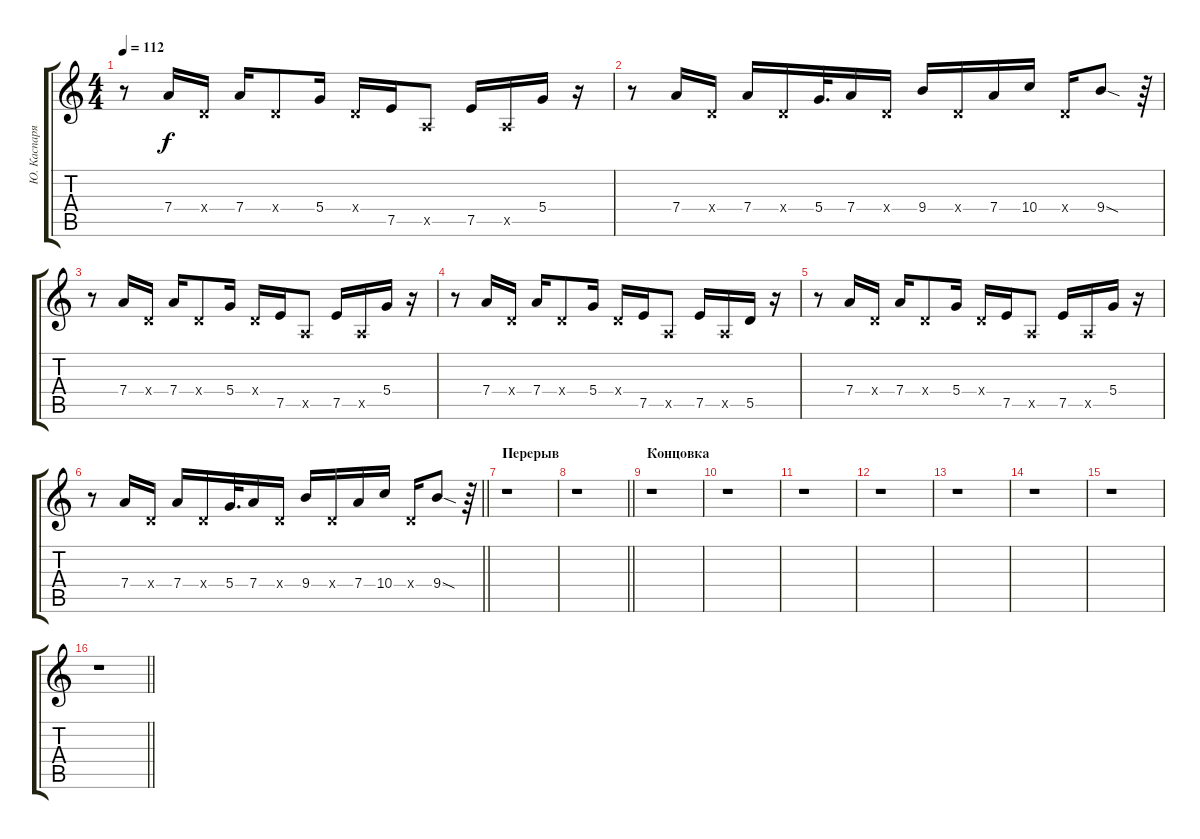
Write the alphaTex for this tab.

\track ("Ю. Каспарян (соло)" "Ю. Каспаря") {instrument overdrivenguitar}
\staff {score tabs}
\tuning (E4 B3 G3 D3 A2 E2) {hide}
\ts (4 4)
\tempo 112
\clef g2
\ks c
r.8{dy f} 7.4.16 0.4{x}.16 7.4.16 0.4{x}.8 5.4.16 0.4{x}.16 7.5.16 0.5{x}.8 7.5.16 0.5{x}.16 5.4.16 r.16 |
r.8 7.4.16 0.4{x}.16 7.4.16 0.4{x}.16 5.4.32{d} 7.4.16 0.4{x}.16 9.4.16 0.4{x}.16 7.4.16 10.4.16 0.4{x}.16 9.4{sod}.8 r.64 |
r.8 7.4.16 0.4{x}.16 7.4.16 0.4{x}.8 5.4.16 0.4{x}.16 7.5.16 0.5{x}.8 7.5.16 0.5{x}.16 5.4.16 r.16 |
r.8 7.4.16 0.4{x}.16 7.4.16 0.4{x}.8 5.4.16 0.4{x}.16 7.5.16 0.5{x}.8 7.5.16 0.5{x}.16 5.5.16 r.16 |
r.8 7.4.16 0.4{x}.16 7.4.16 0.4{x}.8 5.4.16 0.4{x}.16 7.5.16 0.5{x}.8 7.5.16 0.5{x}.16 5.4.16 r.16 |
\barLineRight lightlight
r.8 7.4.16 0.4{x}.16 7.4.16 0.4{x}.16 5.4.32{d} 7.4.16 0.4{x}.16 9.4.16 0.4{x}.16 7.4.16 10.4.16 0.4{x}.16 9.4{sod}.8 r.64 |
\section ("" "Перерыв")
r.1 |
\barLineRight lightlight
r.1 |
\section ("" "Концовка")
r.1 |
r.1 |
r.1 |
r.1 |
r.1 |
r.1 |
r.1 |
\barLineRight lightlight
r.1
